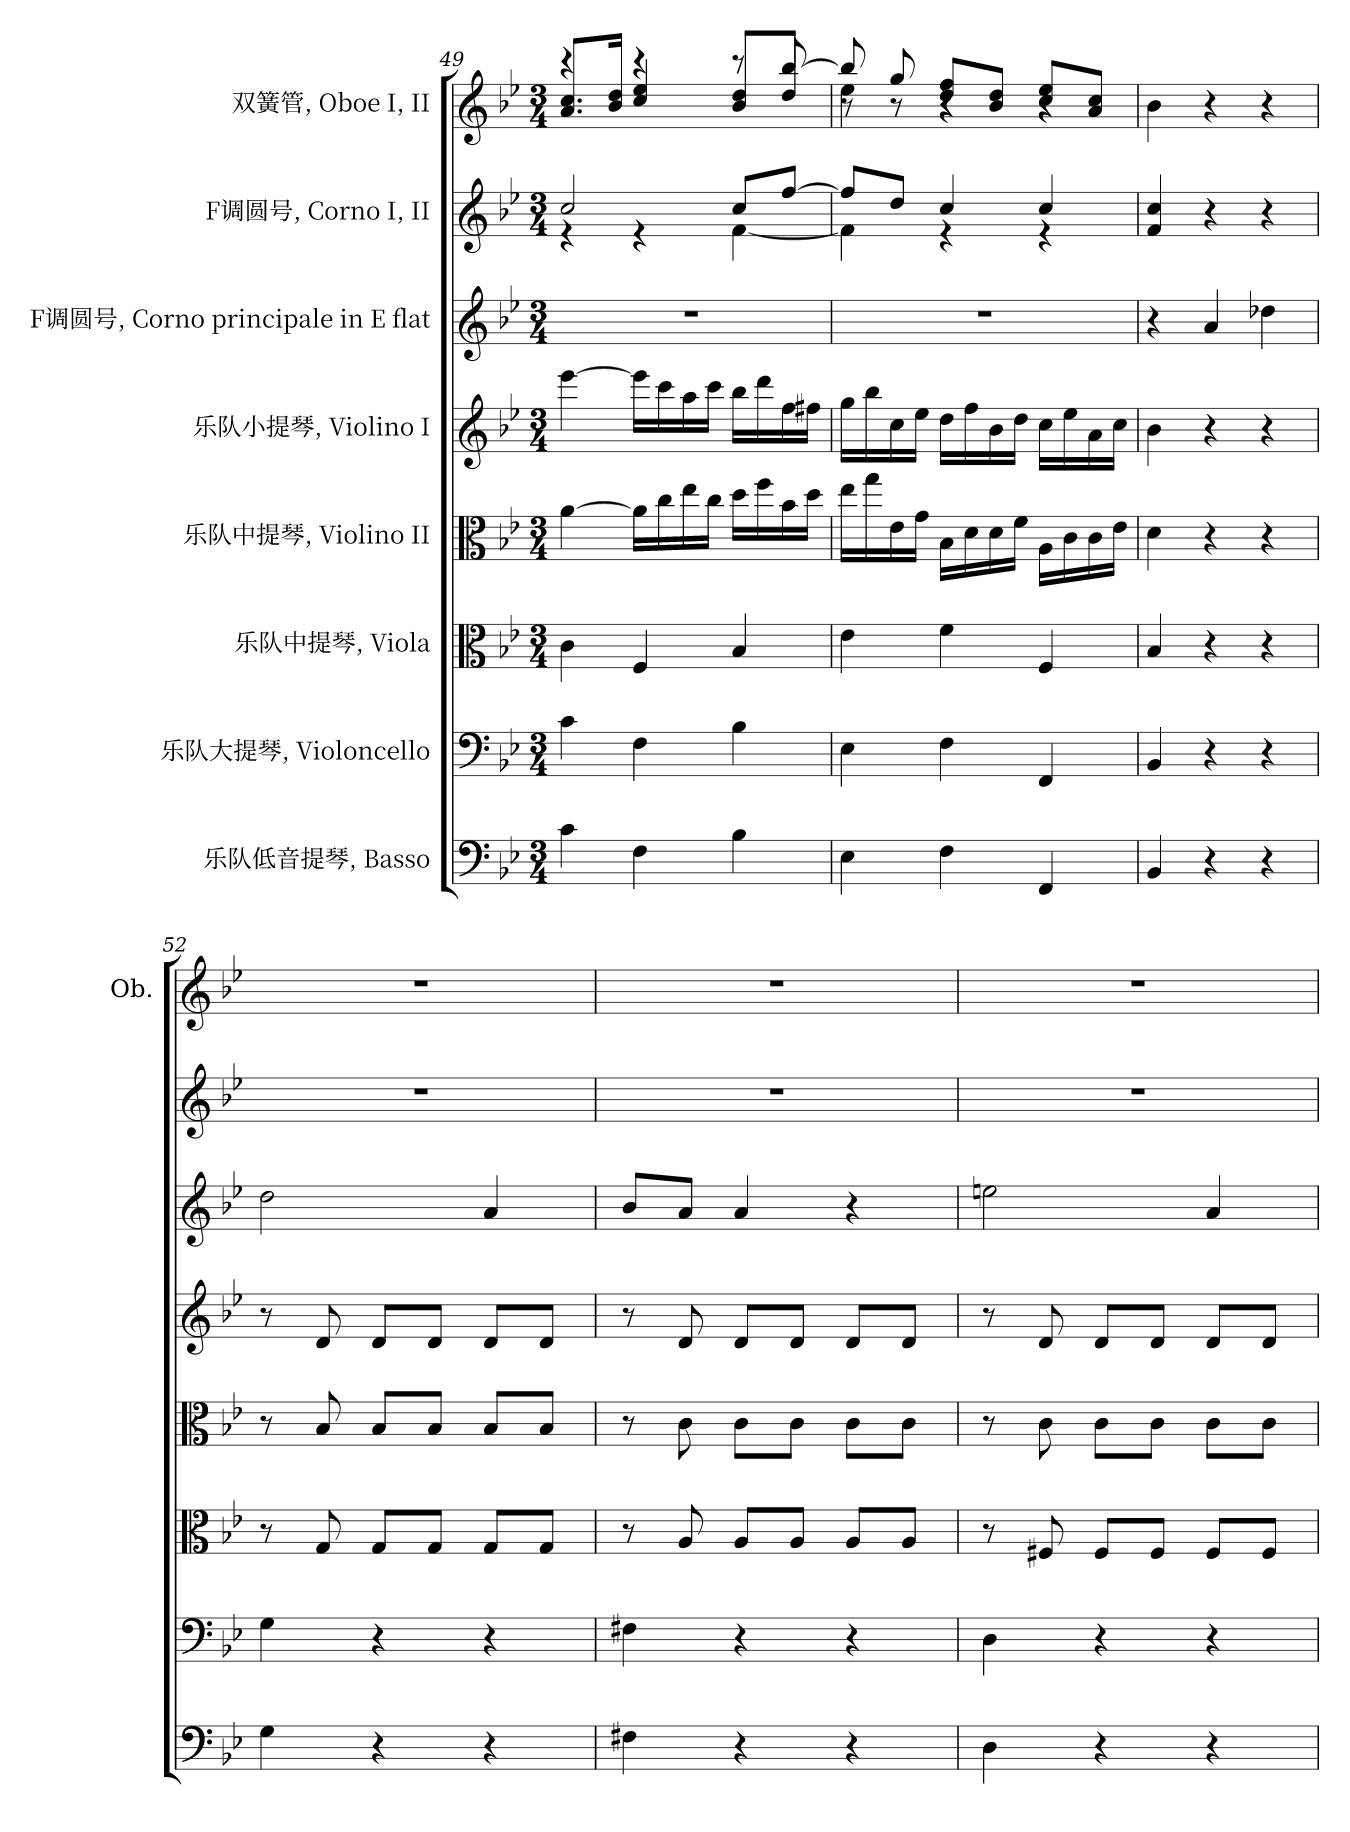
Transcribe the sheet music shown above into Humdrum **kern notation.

**kern	**kern	**kern	**kern	**kern	**kern	**kern	**kern
*part8	*part7	*part6	*part5	*part4	*part3	*part2	*part1
*staff8	*staff7	*staff6	*staff5	*staff4	*staff3	*staff2	*staff1
*I"乐队低音提琴, Basso	*I"乐队大提琴, Violoncello	*I"乐队中提琴, Viola	*I"乐队中提琴, Violino II	*I"乐队小提琴, Violino I	*I"F调圆号, Corno principale in E flat	*I"F调圆号, Corno I, II	*I"双簧管, Oboe I, II
*	*	*	*	*	*	*	*I'Ob.
*clefF4	*clefF4	*clefC3	*clefC3	*clefG2	*clefG2	*clefG2	*clefG2
*ITrd7c12	*	*	*	*	*ITrd4c7	*ITrd4c7	*
*k[b-e-]	*k[b-e-]	*k[b-e-]	*k[b-e-]	*k[b-e-]	*k[b-e-a-]	*k[b-e-a-]	*k[b-e-]
*M3/4	*M3/4	*M3/4	*M3/4	*M3/4	*M3/4	*M3/4	*M3/4
=49	=49	=49	=49	=49	=49	=49	=49
*	*	*	*	*	*	*^	*^
4C\	4c\	4c\	[4a\	[4eee-\	2.r	2f/	4r	4r	8.a/ 8.cc/L
.	.	.	.	.	.	.	.	.	16b-/ 16dd/Jk
4FF\	4F\	4F/	16a\LL]	16eee-\LL]	.	.	4r	4r	4cc/ 4ee-/
.	.	.	16cc\	16ccc\	.	.	.	.	.
.	.	.	16ee-\	16aa\	.	.	.	.	.
.	.	.	16cc\JJ	16ccc\JJ	.	.	.	.	.
4BB-\	4B-\	4B-/	16dd\LL	16bb-\LL	.	8f/L	[4B-\	8r	8b-/ 8dd/L
.	.	.	16ff\	16ddd\	.	.	.	.	.
.	.	.	16b-\	16ff\	.	[8b-/J	.	[8bb-/	8dd/J
.	.	.	16dd\JJ	16ff#X\JJ	.	.	.	.	.
=50	=50	=50	=50	=50	=50	=50	=50	=50	=50
*	*	*	*	*	*	*	*	*	*^
4EE-\	4E-\	4e-\	16ee-\LL	16gg\LL	2.r	8b-/L]	4B-\]	8bb-/]	4ee-\	8r
.	.	.	16gg\	16bb-\	.	.	.	.	.	.
.	.	.	16e-\	16cc\	.	8g/J	.	8r	.	8gg/
.	.	.	16g\JJ	16ee-\JJ	.	.	.	.	.	.
4FF\	4F\	4f\	16B-\LL	16dd\LL	.	4f/	4r	4r	4r	8dd/ 8ff/L
.	.	.	16d\	16ff\	.	.	.	.	.	.
.	.	.	16d\	16b-\	.	.	.	.	.	8b-/ 8dd/J
.	.	.	16f\JJ	16dd\JJ	.	.	.	.	.	.
4FFF/	4FF/	4F/	16A\LL	16cc\LL	.	4f/	4r	4r	4r	8cc/ 8ee-/L
.	.	.	16c\	16ee-\	.	.	.	.	.	.
.	.	.	16c\	16a\	.	.	.	.	.	8a/ 8cc/J
.	.	.	16e-\JJ	16cc\JJ	.	.	.	.	.	.
*	*	*	*	*	*	*v	*v	*	*	*
*	*	*	*	*	*	*	*v	*v	*v
!!LO:PB:g=z
=51	=51	=51	=51	=51	=51	=51	=51
4BBB-/	4BB-/	4B-/	4d\	4b-\	4r	4B-/ 4f/	4b-\
4r	4r	4r	4r	4r	4d/	4r	4r
4r	4r	4r	4r	4r	4g-X\	4r	4r
=52	=52	=52	=52	=52	=52	=52	=52
4GG\	4G\	8r	8r	8r	2g\	2.r	2.r
.	.	8G/	8B-/	8d/	.	.	.
4r	4r	8G/L	8B-/L	8d/L	.	.	.
.	.	8G/J	8B-/J	8d/J	.	.	.
4r	4r	8G/L	8B-/L	8d/L	4d/	.	.
.	.	8G/J	8B-/J	8d/J	.	.	.
=53	=53	=53	=53	=53	=53	=53	=53
4FF#X\	4F#X\	8r	8r	8r	8e-/L	2.r	2.r
.	.	8A/	8c\	8d/	8d/J	.	.
4r	4r	8A/L	8c\L	8d/L	4d/	.	.
.	.	8A/J	8c\J	8d/J	.	.	.
4r	4r	8A/L	8c\L	8d/L	4r	.	.
.	.	8A/J	8c\J	8d/J	.	.	.
=54	=54	=54	=54	=54	=54	=54	=54
4DD\	4D\	8r	8r	8r	2an\	2.r	2.r
.	.	8F#X/	8c\	8d/	.	.	.
4r	4r	8F#/L	8c\L	8d/L	.	.	.
.	.	8F#/J	8c\J	8d/J	.	.	.
4r	4r	8F#/L	8c\L	8d/L	4d/	.	.
.	.	8F#/J	8c\J	8d/J	.	.	.
=	=	=	=	=	=	=	=
*-	*-	*-	*-	*-	*-	*-	*-
